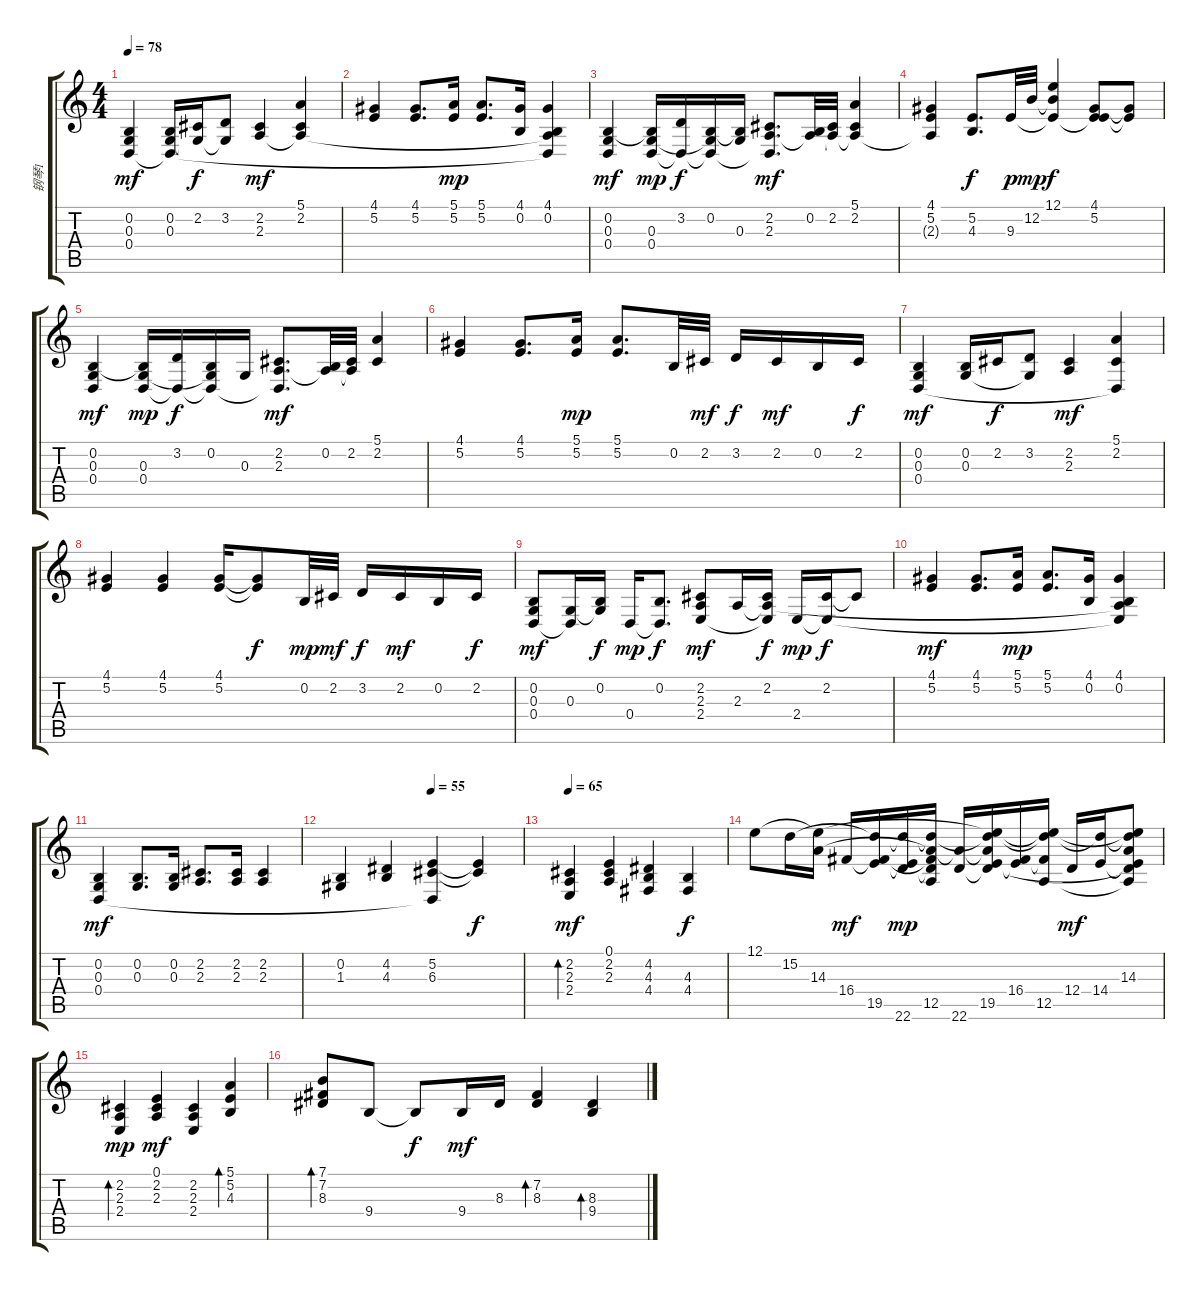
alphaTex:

\track ("钢琴1" "钢琴1") {instrument electricgrandpiano}
\staff {score tabs}
\tuning (E4 B3 G3 D3 A2 E2) {hide}
\ts (4 4)
\tempo 78
\tempo 65
\tempo 78
\clef g2
\ks c
(0.2 0.3 0.4).4{dy mf instrument electricgrandpiano} (0.2 0.3 0.4{t}).16 (2.2 0.3{t}).16{dy f} (3.2 0.3{t}).8 (2.2 2.3).4{dy mf} (5.1 2.2 2.3{t}).4 |
(4.1 5.2).4 (4.1 5.2).8{d} (5.1 5.2).16{dy mp} (5.1 5.2).8{d} (4.1 0.2).16 (4.1 0.2 2.3{t} 0.4{t}).4 |
(0.2 0.3 0.4).4{dy mf} (0.2{t} 0.3 0.4).16{dy mp} (3.2 0.4{t}).16{dy f} (0.2 0.3{t} 0.4{t}).16 (0.2{t} 0.3).16 (2.2 2.3 0.4{t}).8{d dy mf} (0.2 2.3{t}).32 (2.2 2.3{t}).32 (5.1 2.2 2.3{t}).4 |
(4.1 5.2 2.3{t}).4 (5.2 4.3).8{d dy f} 9.3.32{dy p} 12.2.32{dy mp} (12.1 12.2{t} 9.3{t}).4{dy f} (4.1 5.2 9.3{t}).8 (4.1{t} 5.2{t}).8 |
(0.2 0.3 0.4).4{dy mf} (0.2{t} 0.3 0.4).16{dy mp} (3.2 0.4{t}).16{dy f} (0.2 0.3{t} 0.4{t}).16 0.3.16 (2.2 2.3 0.4{t}).8{d dy mf} (0.2 2.3{t}).32 (2.2 2.3{t}).32 (5.1 2.2).4 |
(4.1 5.2).4 (4.1 5.2).8{d} (5.1 5.2).16{dy mp} (5.1 5.2).8{d} 0.2.32 2.2.32{dy mf} 3.2.16{dy f} 2.2.16{dy mf} 0.2.16 2.2.16{dy f} |
(0.2 0.3 0.4).4{dy mf} (0.2 0.3).16 2.2.16{dy f} (3.2 0.3{t}).8 (2.2 2.3).4{dy mf} (5.1 2.2 0.4{t}).4 |
(4.1 5.2).4 (4.1 5.2).4 (4.1 5.2).16 (4.1{t} 5.2{t}).8{dy f} 0.2.32{dy mp} 2.2.32{dy mf} 3.2.16{dy f} 2.2.16{dy mf} 0.2.16 2.2.16{dy f} |
(0.2 0.3 0.4).8{dy mf} (0.3 0.4{t}).16 (0.2 0.3{t}).16{dy f} 0.4.16{dy mp} (0.2 0.4{t}).8{d dy f} (2.2 2.3 2.4).8{dy mf} 2.3.16 (2.2 2.3{t} 2.4{t}).16{dy f} 2.4.16{dy mp} (2.2 2.4{t}).16{dy f} 2.2{t}.8 |
(4.1 5.2).4{dy mf} (4.1 5.2).8{d} (5.1 5.2).16{dy mp} (5.1 5.2).8{d} (4.1 0.2).16 (4.1 0.2 2.3{t} 2.4{t}).4 |
(0.2 0.3 0.4).4{dy mf} (0.2 0.3).8{d} (0.2 0.3).16 (2.2 2.3).8{d} (2.2 2.3).16 (2.2 2.3).4 |
\tempo (55 0.5)
(0.2 1.3).4 (4.2 4.3).4 (5.2 6.3 0.4{t}).4 (5.2{t} 6.3{t}).4{dy f} |
\tempo 65
(2.2 2.3 2.4).4{bd 240 dy mf} (0.1 2.2 2.3).4 (4.2 4.3 4.4).4 (4.3 4.4).4{dy f} |
12.1.8 15.2.16 (12.1{t} 14.3).16 16.4.16{dy mf} (15.2{t} 16.4{t} 19.5).16 (15.2{t} 19.5{t} 22.6).16{dy mp} (15.2{t} 14.3{t} 16.4{t} 12.5 22.6{t}).16 (14.3{t} 22.6).16 (12.1{t} 15.2{t} 14.3{t} 19.5 22.6{t}).16 (16.4 19.5{t}).16 (12.1{t} 15.2{t} 16.4{t} 12.5).16 12.4.16{dy mf} (15.2{t} 14.4).16 (12.1{t} 15.2{t} 14.3 14.4{t} 12.5{t} 22.6{t}).8 |
(2.2 2.3 2.4).4{bd 240 dy mp} (0.1 2.2 2.3).4{dy mf} (2.2 2.3 2.4).4 (5.1 5.2 4.3).4{bd 240} |
(7.1 7.2 8.3).8{bd 240} 9.4.8 9.4{t}.8{dy f} 9.4.16{dy mf} 8.3.16 (7.2 8.3).4{bd 240} (8.3 9.4).4{bd 240}
